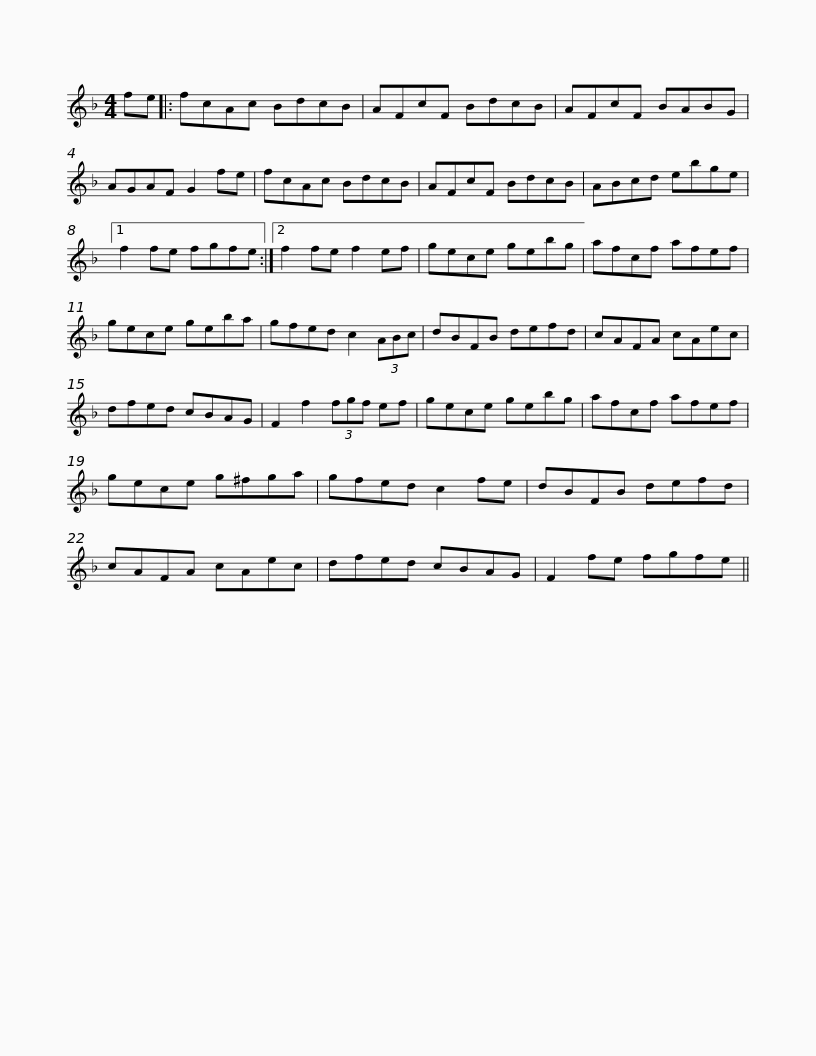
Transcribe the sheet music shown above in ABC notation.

X:1
L:1/8
M:4/4
I:linebreak $
K:F
V:1 treble
V:1
 fe |: fcAc BdcB | AFcF BdcB | AFcF BABG | AGAF G2 fe | %5
 fcAc BdcB |$ AFcF BdcB | ABcd ebge |1 f2 fe fgfe :|2 f2 fe f2 ef | %10
 gece gebg | afcf afef |$ gece geba | gfed c2 (3ABc | dBFB defd | %15
 cAFA cAec | dfed cBAG |$ F2 f2 (3fgf ef | gece gebg | afcf afef | %20
 gece g^fga | gfed c2 fe |$ dBFB defd | cAFA cAec | dfed cBAG | %25
 F2 fe fgfe || %26
